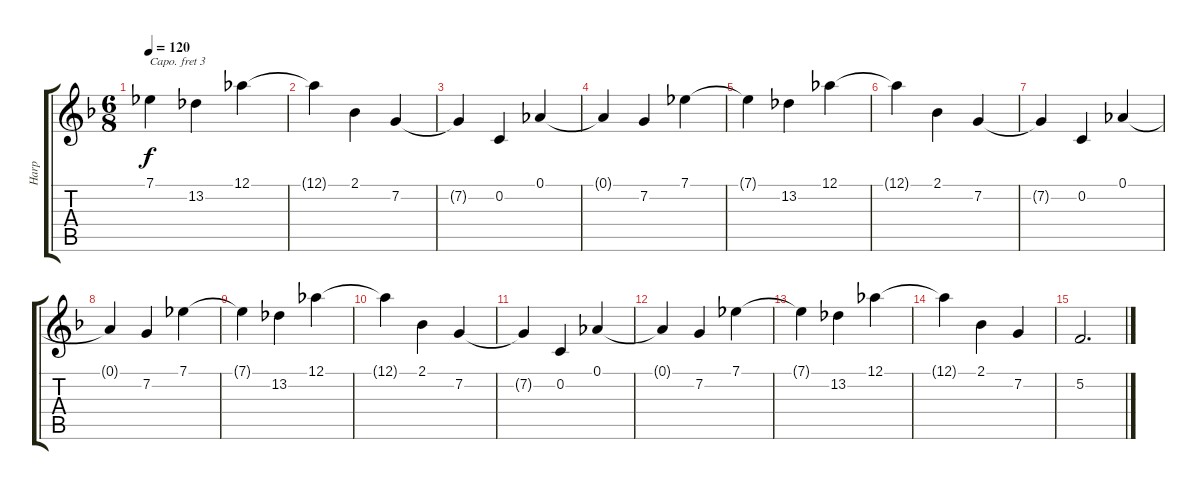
\track ("Harp" "Harp") {instrument orchestralharp}
\staff {score tabs}
\capo 3
\tuning (F4 A3 G3 D3 A2 D2) {hide}
\ts (6 8)
\tempo 120
\clef g2
\ks dminor
7.1{t}.4{dy f} 13.2.4 12.1.4 |
12.1{t}.4 2.1.4 7.2.4 |
7.2{t}.4 0.2.4 0.1.4 |
0.1{t}.4 7.2.4 7.1.4 |
7.1{t}.4 13.2.4 12.1.4 |
12.1{t}.4 2.1.4 7.2.4 |
7.2{t}.4 0.2.4 0.1.4 |
0.1{t}.4 7.2.4 7.1.4 |
7.1{t}.4 13.2.4 12.1.4 |
12.1{t}.4 2.1.4 7.2.4 |
7.2{t}.4 0.2.4 0.1.4 |
0.1{t}.4 7.2.4 7.1.4 |
7.1{t}.4 13.2.4 12.1.4 |
12.1{t}.4 2.1.4 7.2.4 |
5.2.2{d}
